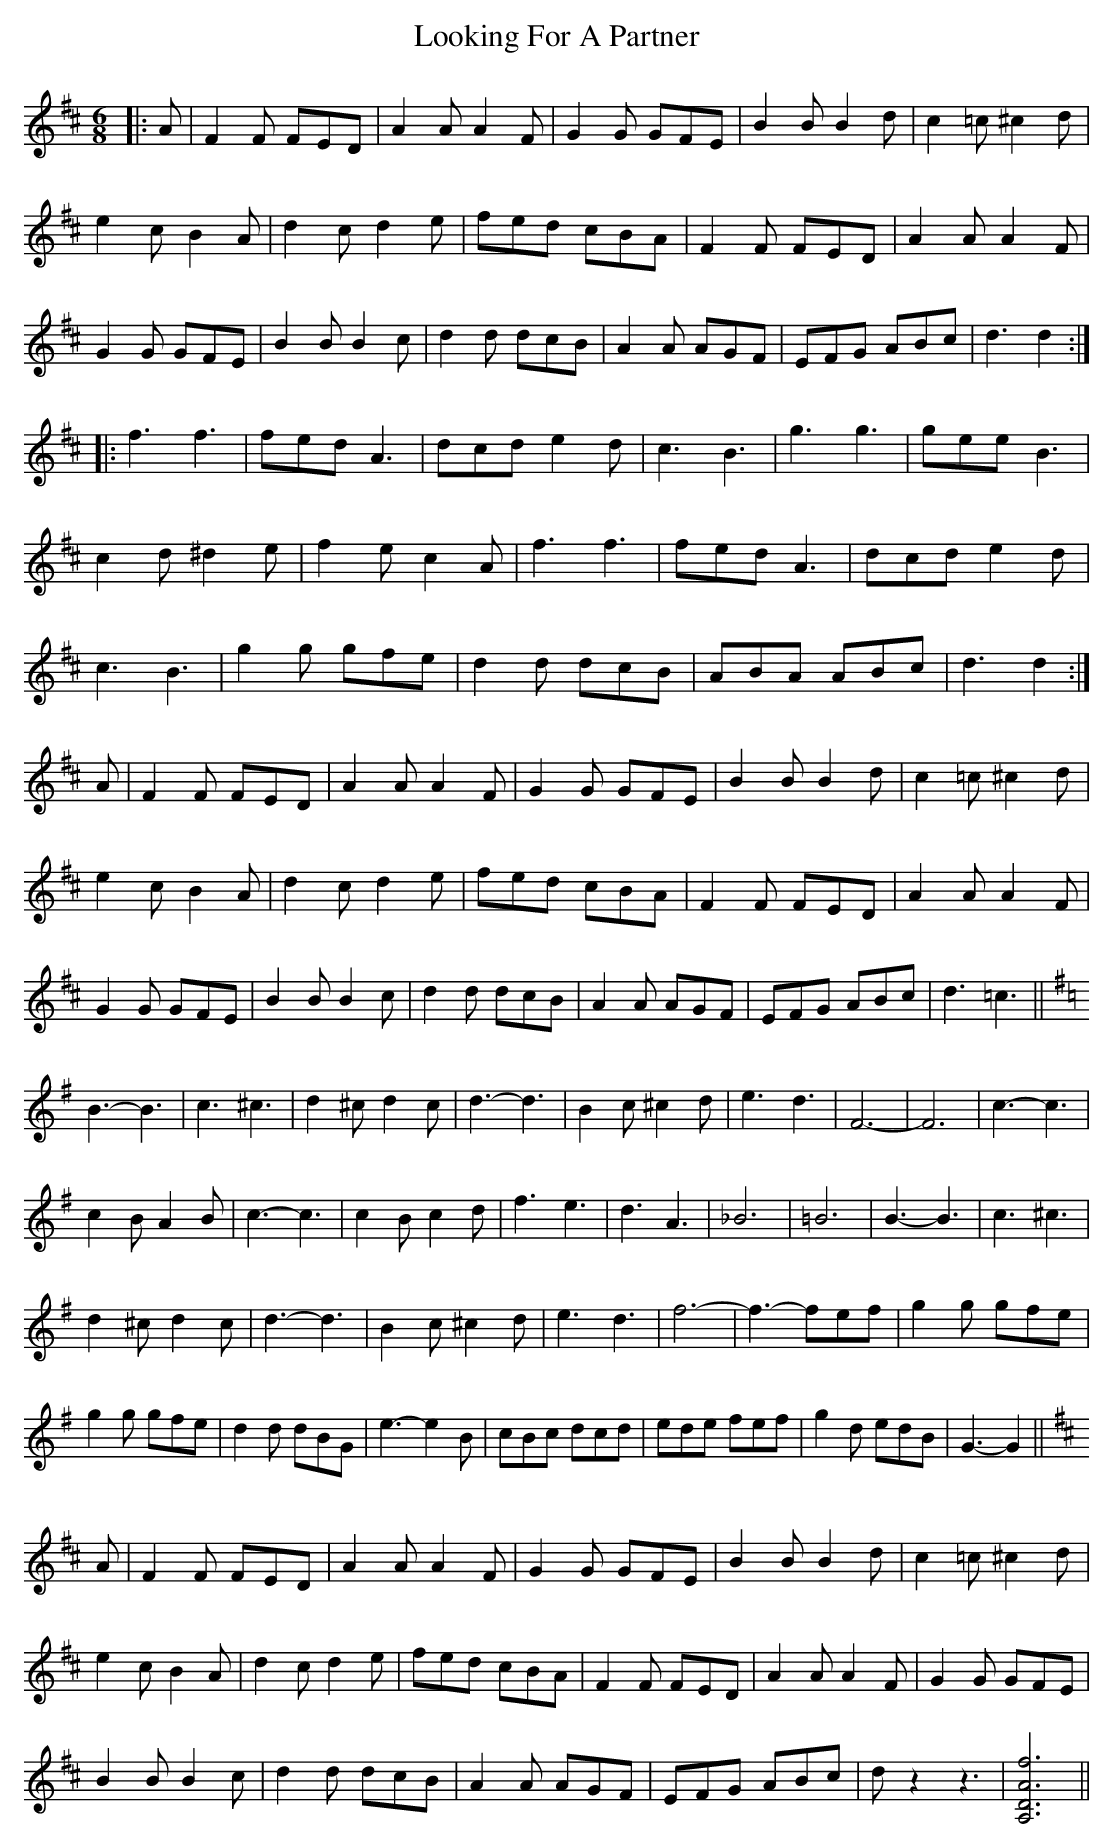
X:1
T: Looking For A Partner
M: 6/8
L: 1/8
K: Dmaj
|:A|F2 F FED|A2 A A2 F|G2 G GFE|B2 B B2 d|c2 =c ^c2 d|
e2 c B2 A|d2 c d2 e|fed cBA|F2 F FED|A2 A A2 F|
G2 G GFE|B2 B B2 c|d2 d dcB|A2 A AGF|EFG ABc|d3 d2:|
|:f3 f3|fed A3|dcd e2 d|c3 B3|g3 g3|gee B3|
c2 d ^d2 e|f2 e c2 A|f3 f3|fed A3|dcd e2 d|
c3 B3|g2 g gfe|d2 d dcB|ABA ABc|d3 d2:|
A|F2 F FED|A2 A A2 F|G2 G GFE|B2 B B2 d|c2 =c ^c2 d|
e2 c B2 A|d2 c d2 e|fed cBA|F2 F FED|A2 A A2 F|
G2 G GFE|B2 B B2 c|d2 d dcB|A2 A AGF|EFG ABc|d3 =c3||
K:G
B3- B3|c3 ^c3|d2 ^c d2 c|d3- d3|B2 c ^c2 d|e3 d3|F6-|F6|c3- c3|
c2 B A2 B|c3- c3|c2 B c2 d|f3 e3|d3 A3|_B6|=B6|B3- B3|c3 ^c3|
d2 ^c d2 c|d3- d3|B2 c ^c2 d|e3 d3|f6-|f3- fef|g2 g gfe|
g2 g gfe|d2 d dBG|e3-e2 B|cBc dcd|ede fef|g2 d edB|G3- G2||
K:D
A|F2 F FED|A2 A A2 F|G2 G GFE|B2 B B2 d|c2 =c ^c2 d|
e2 c B2 A|d2 c d2 e|fed cBA|F2 F FED|A2 A A2 F|G2 G GFE|
B2 B B2 c|d2 d dcB|A2 A AGF|EFG ABc|d z2 z3|[f6A6D6 A,6]||
